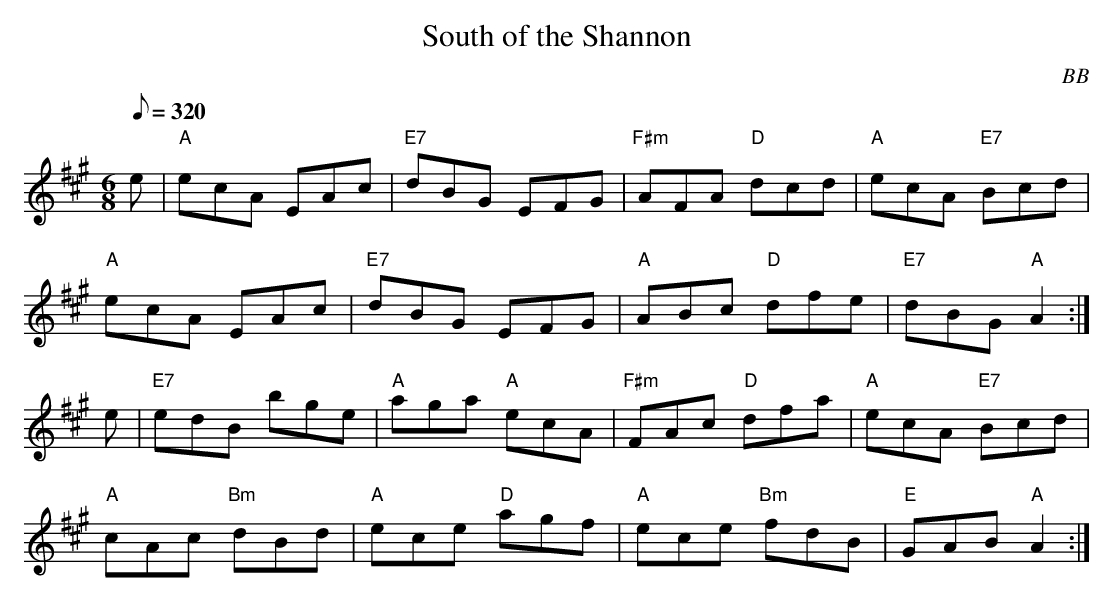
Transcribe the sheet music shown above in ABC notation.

X:1
T: South of the Shannon
C: BB
Q: 1/8=320
M: 6/8
L: 1/8
K: A
e|"A"ecA EAc | "E7"dBG EFG | "F#m"AFA "D"dcd | "A"ecA "E7"Bcd |
"A"ecA EAc | "E7"dBG EFG | "A"ABc "D"dfe | "E7"dBG "A"A2 :|
e|"E7"edB bge | "A"aga "A"ecA | "F#m"FAc "D"dfa | "A"ecA "E7"Bcd |
"A"cAc "Bm"dBd | "A"ece "D"agf | "A"ece "Bm"fdB |"E"GAB "A"A2 :|
